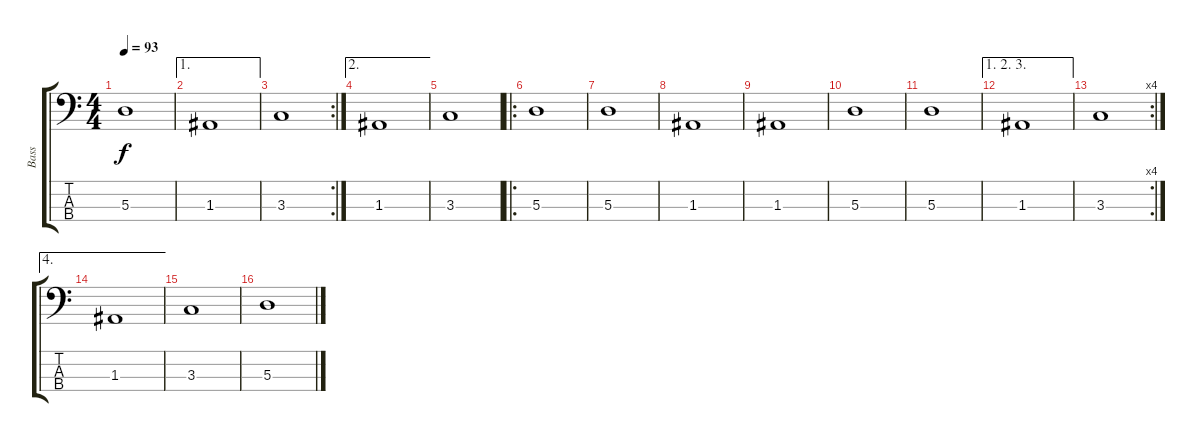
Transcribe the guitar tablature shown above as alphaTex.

\track ("Bass" "Bass") {instrument electricbassfinger}
\staff {score tabs}
\tuning (G2 D2 A1 E1) {hide}
\ts (4 4)
\tempo 93
\clef f4
\ks c
5.3.1{dy f} |
\ae 1
1.3.1 |
\rc 2
3.3.1 |
\ae 2
1.3.1 |
3.3.1 |
\ro
5.3.1 |
5.3.1 |
1.3.1 |
1.3.1 |
5.3.1 |
5.3.1 |
\ae (1 2 3)
1.3.1 |
\rc 4
3.3.1 |
\ae 4
1.3.1 |
3.3.1 |
5.3.1
